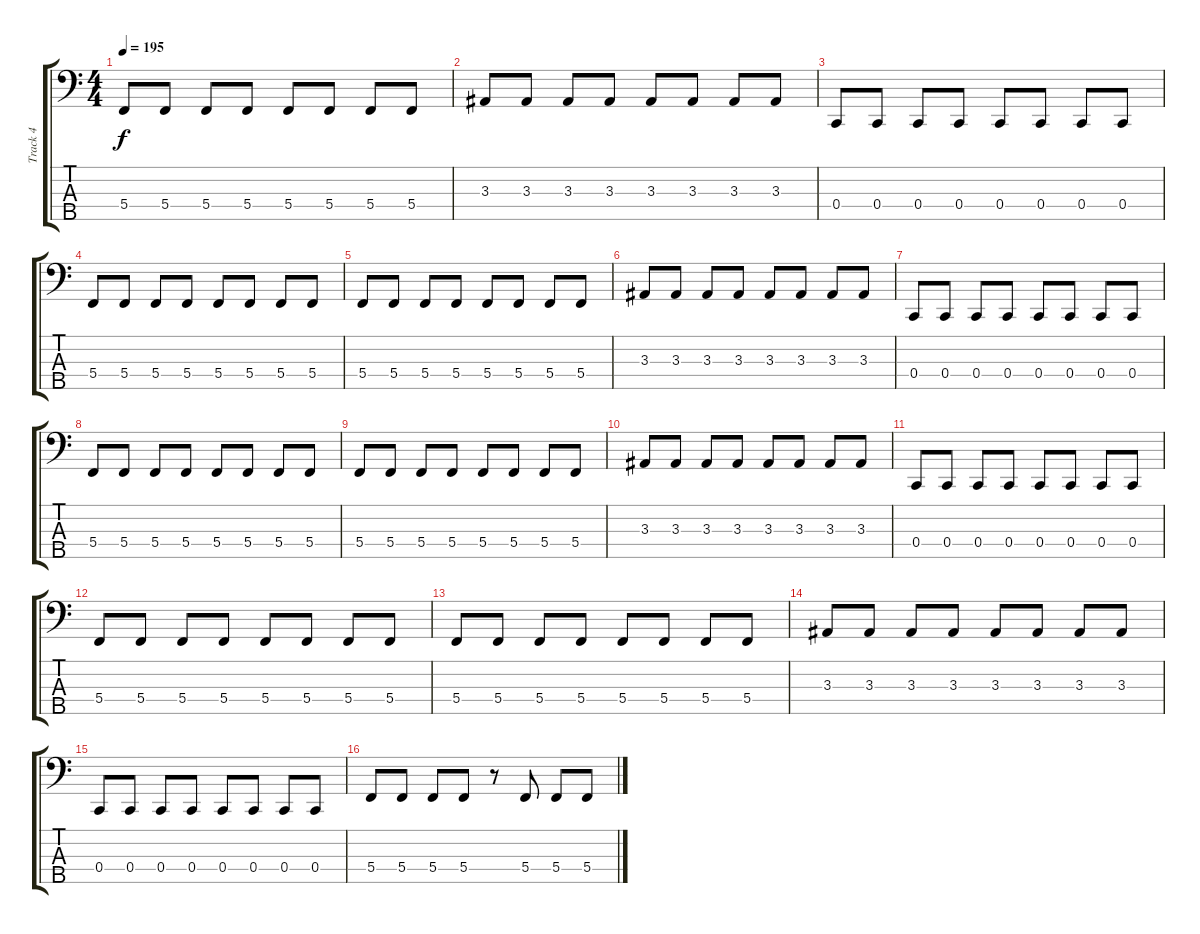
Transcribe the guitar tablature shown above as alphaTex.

\track ("Track 4" "Track 4") {instrument electricbassfinger}
\staff {score tabs}
\tuning (F2 C2 G1 C1 A0) {hide}
\ts (4 4)
\tempo 195
\clef f4
\ks c
5.4.8{dy f} 5.4.8 5.4.8 5.4.8 5.4.8 5.4.8 5.4.8 5.4.8 |
3.3.8 3.3.8 3.3.8 3.3.8 3.3.8 3.3.8 3.3.8 3.3.8 |
0.4.8 0.4.8 0.4.8 0.4.8 0.4.8 0.4.8 0.4.8 0.4.8 |
5.4.8 5.4.8 5.4.8 5.4.8 5.4.8 5.4.8 5.4.8 5.4.8 |
5.4.8 5.4.8 5.4.8 5.4.8 5.4.8 5.4.8 5.4.8 5.4.8 |
3.3.8 3.3.8 3.3.8 3.3.8 3.3.8 3.3.8 3.3.8 3.3.8 |
0.4.8 0.4.8 0.4.8 0.4.8 0.4.8 0.4.8 0.4.8 0.4.8 |
5.4.8 5.4.8 5.4.8 5.4.8 5.4.8 5.4.8 5.4.8 5.4.8 |
5.4.8 5.4.8 5.4.8 5.4.8 5.4.8 5.4.8 5.4.8 5.4.8 |
3.3.8 3.3.8 3.3.8 3.3.8 3.3.8 3.3.8 3.3.8 3.3.8 |
0.4.8 0.4.8 0.4.8 0.4.8 0.4.8 0.4.8 0.4.8 0.4.8 |
5.4.8 5.4.8 5.4.8 5.4.8 5.4.8 5.4.8 5.4.8 5.4.8 |
5.4.8 5.4.8 5.4.8 5.4.8 5.4.8 5.4.8 5.4.8 5.4.8 |
3.3.8 3.3.8 3.3.8 3.3.8 3.3.8 3.3.8 3.3.8 3.3.8 |
0.4.8 0.4.8 0.4.8 0.4.8 0.4.8 0.4.8 0.4.8 0.4.8 |
5.4.8 5.4.8 5.4.8 5.4.8 r.8 5.4.8 5.4.8 5.4.8
